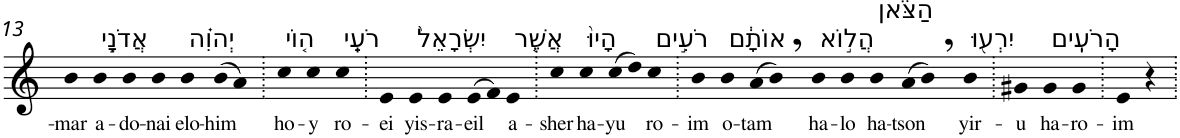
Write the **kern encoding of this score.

**kern	**text
*part1	*part1
*staff1	*staff1
*I"Piano	*
*I'Pno	*
!!LO:PB:g=z
*clefG2	*
*k[]	*
=13	=13
!	!LO:LY:b
4b	-mar
!LO:TX:a:t=אֲדֹנָ֣י	!
!	!LO:LY:b
4b	a-
!	!LO:LY:b
4b	-do-
!	!LO:LY:b
4b	-nai
!LO:TX:a:t=יְהוִ֗ה	!
!	!LO:LY:b
4b	elo-
!	!LO:LY:b
(>8b	-him
8a)	.
=14.	=14.
!LO:TX:a:t=ה֤וֹי	!
!	!LO:LY:b
4cc	ho-
!	!LO:LY:b
4cc	-y
!LO:TX:a:t=רֹעֵֽי	!
!	!LO:LY:b
4cc	ro-
=15.	=15.
!	!LO:LY:b
4e	-ei
!LO:TX:a:t=יִשְׂרָאֵל֙	!
!	!LO:LY:b
4e	yis-
!	!LO:LY:b
4e	-ra-
!	!LO:LY:b
(>8e	-eil
8f)	.
!LO:TX:a:t=אֲשֶׁ֤ר	!
!	!LO:LY:b
4e	a-
=16.	=16.
!	!LO:LY:b
4cc	-sher
!LO:TX:a:t=הָיוּ֙	!
!	!LO:LY:b
4cc	ha-
!	!LO:LY:b
(>8cc	-yu
8dd)	.
!LO:TX:a:t=רֹעִ֣ים	!
!	!LO:LY:b
4cc	ro-
=17.	=17.
!	!LO:LY:b
4b	-im
!LO:TX:a:t=אוֹתָ֔ם	!
!	!LO:LY:b
4b	o-
!	!LO:LY:b
(>8a	-tam
8b,)	.
!LO:TX:a:t=הֲל֣וֹא	!
!	!LO:LY:b
4b	ha-
!	!LO:LY:b
4b	-lo
!LO:TX:a:t=הַצֹּ֔אן	!
!	!LO:LY:b
4b	ha-
!	!LO:LY:b
(>8a	-tson
8b,)	.
!LO:TX:a:t=יִרְע֖וּ	!
!	!LO:LY:b
4b	yir-
=18.	=18.
!	!LO:LY:b
4g#X	-u
!LO:TX:a:t=הָרֹעִֽים	!
!	!LO:LY:b
4g#	ha-
!	!LO:LY:b
4g#	-ro-
=19.	=19.
!	!LO:LY:b
4e	-im
4r	.
=.	=.
*-	*-
